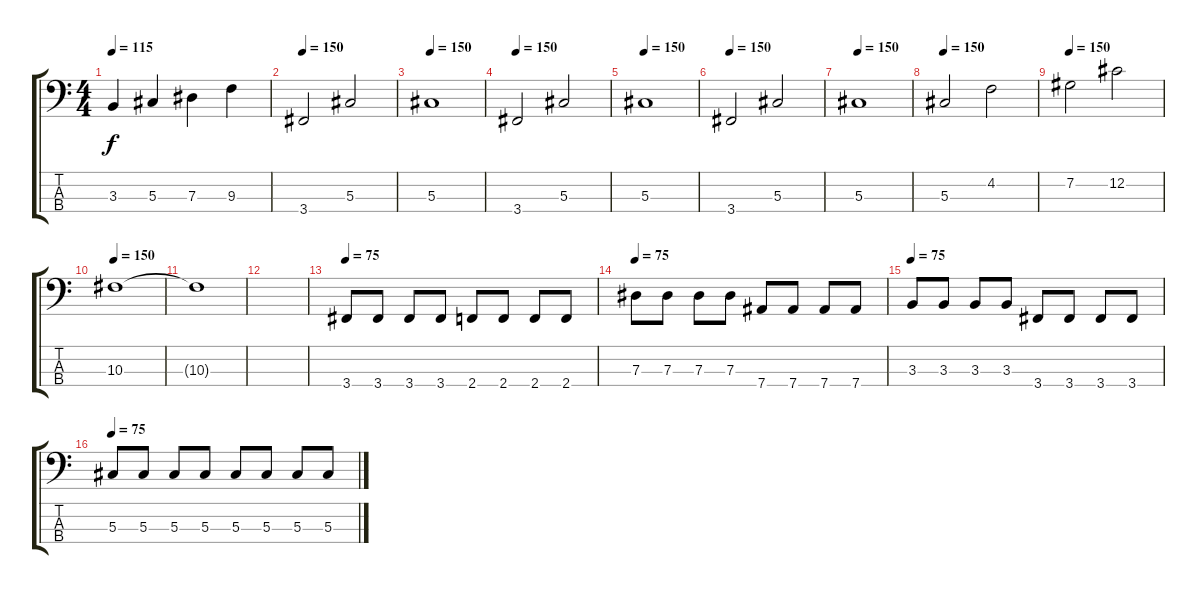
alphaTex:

\track "" {instrument electricbasspick}
\staff {score tabs}
\tuning (Gb2 Db2 Ab1 Eb1) {hide}
\ts (4 4)
\tempo 115
\clef f4
\ks c
3.3.4{dy f} 5.3.4 7.3.4 9.3.4 |
\tempo 150
3.4.2 5.3.2 |
\tempo 150
5.3.1 |
\tempo 150
3.4.2 5.3.2 |
\tempo 150
5.3.1 |
\tempo 150
3.4.2 5.3.2 |
\tempo 150
5.3.1 |
\tempo 150
5.3.2 4.2.2 |
\tempo 150
7.2.2 12.2.2 |
\tempo 150
10.3.1 |
10.3{t}.1 |
|
\tempo 75
3.4.8 3.4.8 3.4.8 3.4.8 2.4.8 2.4.8 2.4.8 2.4.8 |
\tempo 75
7.3.8 7.3.8 7.3.8 7.3.8 7.4.8 7.4.8 7.4.8 7.4.8 |
\tempo 75
3.3.8 3.3.8 3.3.8 3.3.8 3.4.8 3.4.8 3.4.8 3.4.8 |
\tempo 75
5.3.8 5.3.8 5.3.8 5.3.8 5.3.8 5.3.8 5.3.8 5.3.8
